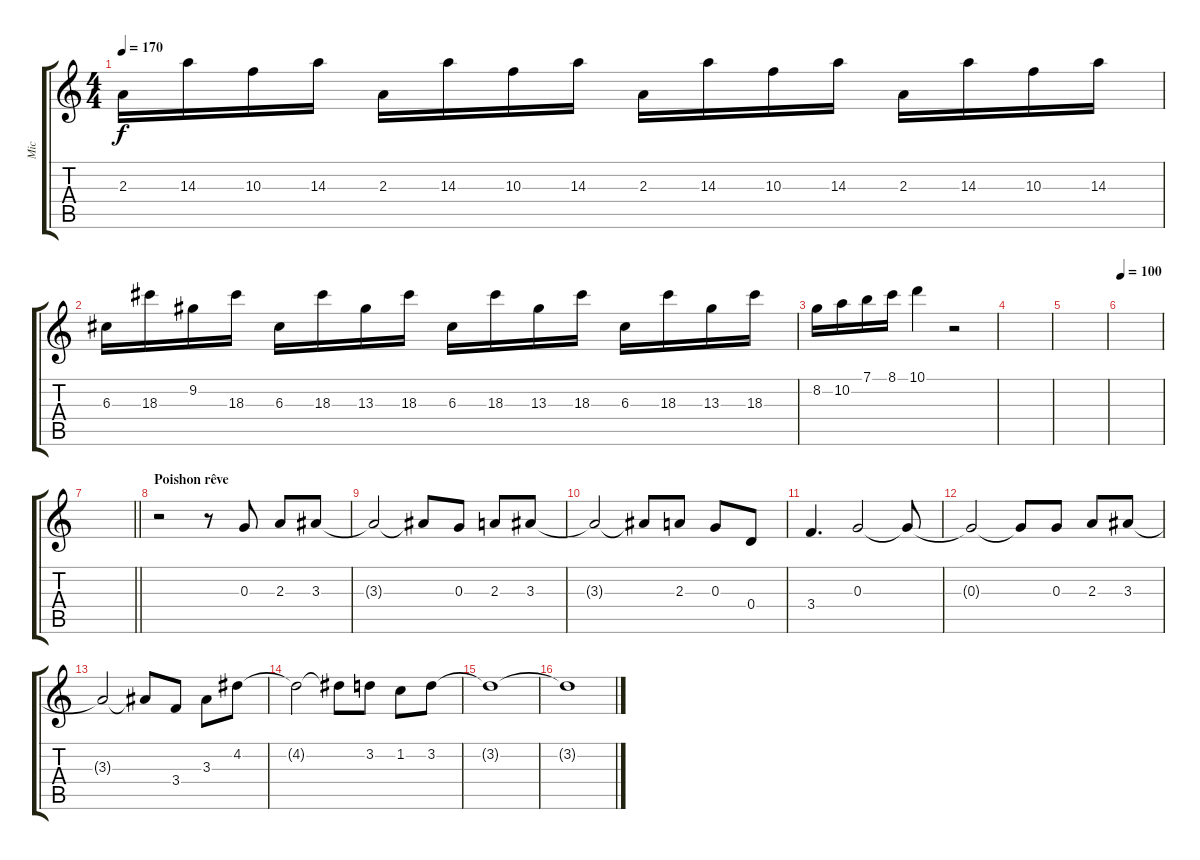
\track ("Mic" "Mic") {instrument distortionguitar}
\staff {score tabs}
\tuning (E4 B3 G3 D3 A2 E2) {hide}
\ts (4 4)
\tempo 170
\clef g2
\ks c
2.3.16{dy f} 14.3.16 10.3.16 14.3.16 2.3.16 14.3.16 10.3.16 14.3.16 2.3.16 14.3.16 10.3.16 14.3.16 2.3.16 14.3.16 10.3.16 14.3.16 |
6.3.16 18.3.16 9.2.16 18.3.16 6.3.16 18.3.16 13.3.16 18.3.16 6.3.16 18.3.16 13.3.16 18.3.16 6.3.16 18.3.16 13.3.16 18.3.16 |
8.2.16 10.2.16 7.1.16 8.1.16 10.1.4 r.2 |
|
|
\tempo 100
|
\barLineRight lightlight
|
\section ("" "Poishon rêve")
r.2 r.8 0.3.8 2.3.8 3.3.8 |
3.3{t}.2 3.3{t}.8 0.3.8 2.3.8 3.3.8 |
3.3{t}.2 3.3{t}.8 2.3.8 0.3.8 0.4.8 |
3.4.4{d} 0.3.2 0.3{t}.8 |
0.3{t}.2 0.3{t}.8 0.3.8 2.3.8 3.3.8 |
3.3{t}.2 3.3{t}.8 3.4.8 3.3.8 4.2.8 |
4.2{t}.2 4.2{t}.8 3.2.8 1.2.8 3.2.8 |
3.2{t}.1 |
3.2{t}.1
